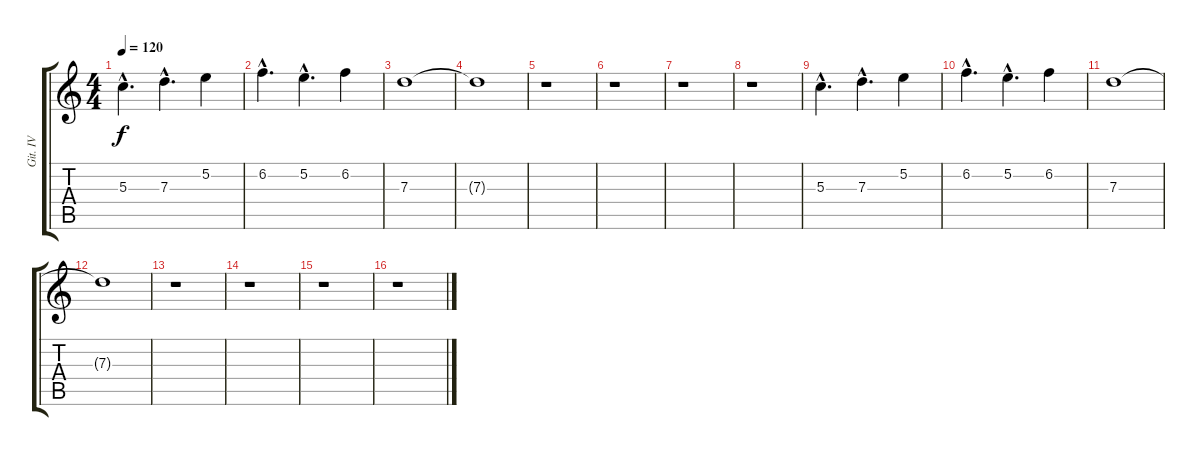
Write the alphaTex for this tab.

\track ("Git. IV" "Git. IV") {instrument overdrivenguitar}
\staff {score tabs}
\tuning (E4 B3 G3 D3 A2 E2) {hide}
\ts (4 4)
\tempo 120
\clef g2
\ks c
5.3{hac}.4{d dy f} 7.3{hac}.4{d} 5.2.4 |
6.2{hac}.4{d} 5.2{hac}.4{d} 6.2.4 |
7.3.1 |
7.3{t}.1 |
r.1 |
r.1 |
r.1 |
r.1 |
5.3{hac}.4{d} 7.3{hac}.4{d} 5.2.4 |
6.2{hac}.4{d} 5.2{hac}.4{d} 6.2.4 |
7.3.1 |
7.3{t}.1 |
r.1 |
r.1 |
r.1 |
r.1
